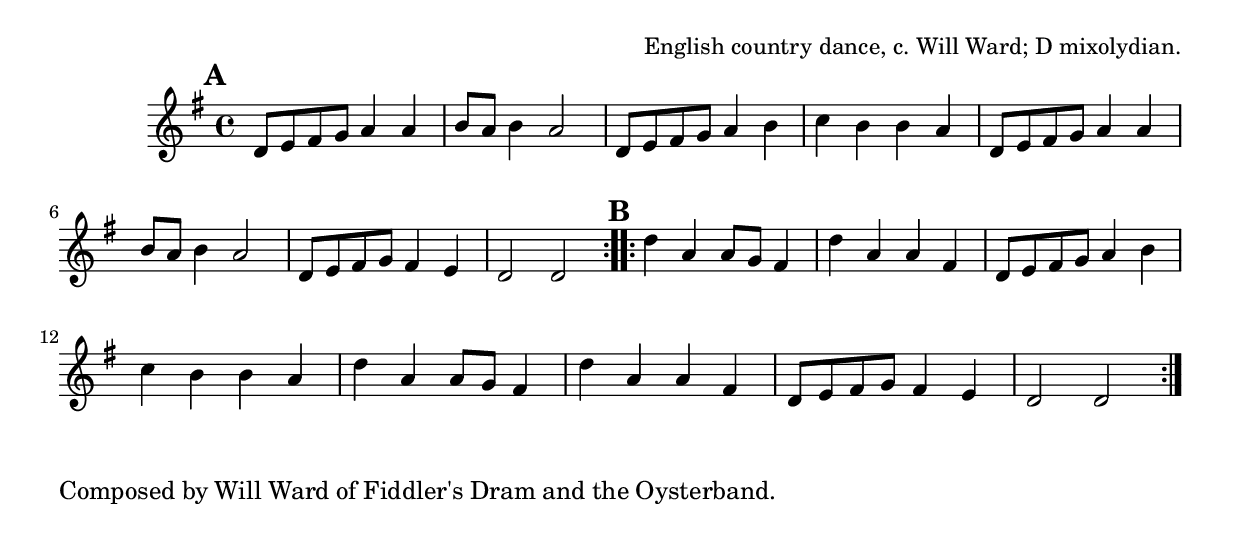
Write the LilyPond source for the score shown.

\version "2.18.2"
\include "util.ly"

\tocItem \markup "Will's Way"

\score {
  <<
    \relative d' {
      \time 4/4
      \key d \mixolydian

      \repeat volta 2 {
        \mark \default
        d8 e fis g a4 a |
        b8 a b4 a2 |
        d,8 e fis g a4 b4 |
        c4 b b a |

        d,8 e fis g a4 a |
        b8 a b4 a2 |
        d,8 e fis g fis4 e4 |
        d2 d2 |
      }

      \repeat volta 2 {
        \mark \default
        d'4 a a8 g8 fis4 |
        d'4 a a fis |
        d8 e fis g a4 b |
        c4 b b a |

        d4 a a8 g8 fis4 |
        d'4 a a fis |
        d8 e fis g fis4 e |
        d2 d2 |
      }
    }
  >>

  \header {
    title = "Will's Way"
    opus = "English country dance, c. Will Ward; D mixolydian."
  }
}

\markup {
  \paragraph {
    Composed by Will Ward of Fiddler's Dram and the Oysterband.
  }
}
